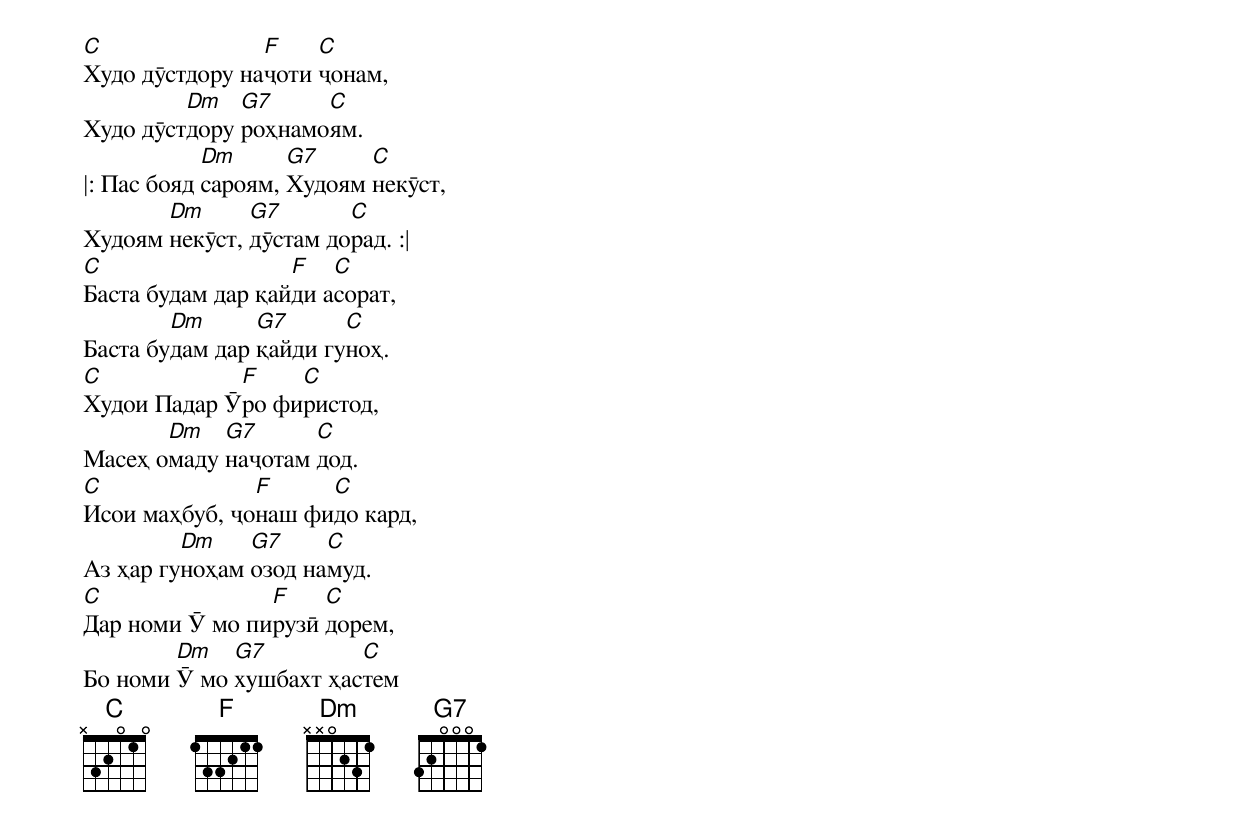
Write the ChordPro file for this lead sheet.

[C]Худо дӯстдору на[F]ҷоти [C]ҷонам,
Худо дӯст[Dm]дору [G7]роҳнамо[C]ям.
|: Пас бояд [Dm]сароям, [G7]Худоям [C]некӯст,
Худоям [Dm]некӯст, [G7]дӯстам до[C]рад. :|
[C]Баста будам дар қай[F]ди а[C]сорат,
Баста бу[Dm]дам дар [G7]қайди гу[C]ноҳ.
[C]Худои Падар Ӯ[F]ро фи[C]ристод,
Масеҳ о[Dm]маду [G7]наҷотам [C]дод.
[C]Исои маҳбуб, ҷо[F]наш фи[C]до кард,
Аз ҳар гу[Dm]ноҳам [G7]озод на[C]муд.
[C]Дар номи Ӯ мо пи[F]рузӣ [C]дорем,
Бо номи [Dm]Ӯ мо [G7]хушбахт ҳас[C]тем
